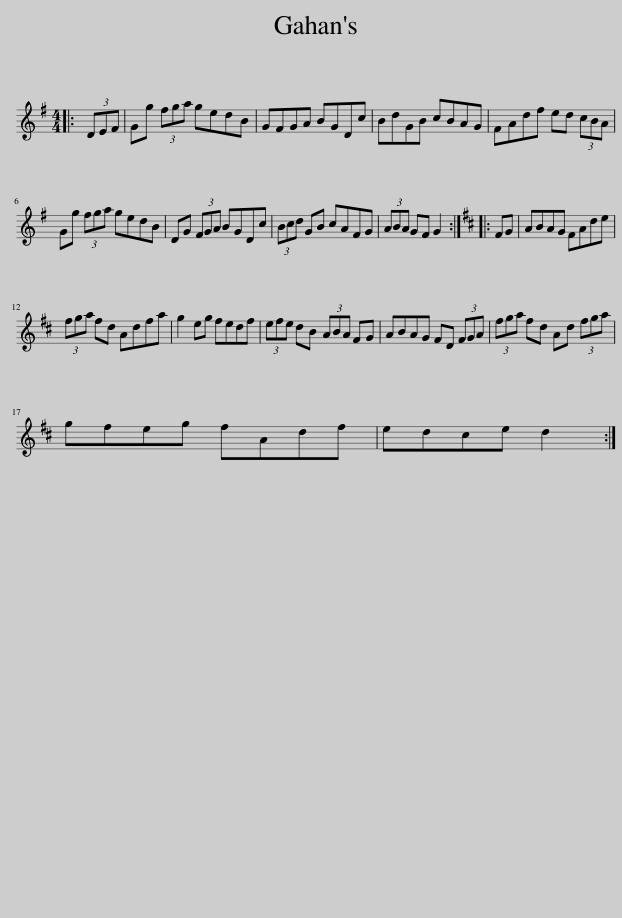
X:1
L:1/8
M:4/4
I:linebreak $
K:G
V:1 treble
V:1
|: (3DEF | Gg (3fga gedB | GFGA BGDc | BdGB cBAG | FAdf ed (3cBA |$ %5
 Gg (3fga gedB | DG (3FGA BGDc | (3Bcd GB cAFG | (3ABA GF G2 ::[K:D] FG | %10
 ABAG FAde |$ (3fga fd Adfa | g2 eg fedf | (3efe dB (3ABA FG | ABAG FD (3FGA | %15
 (3fga fd Ad (3fga |$ gfeg fAdf | edce d2 :| %18
